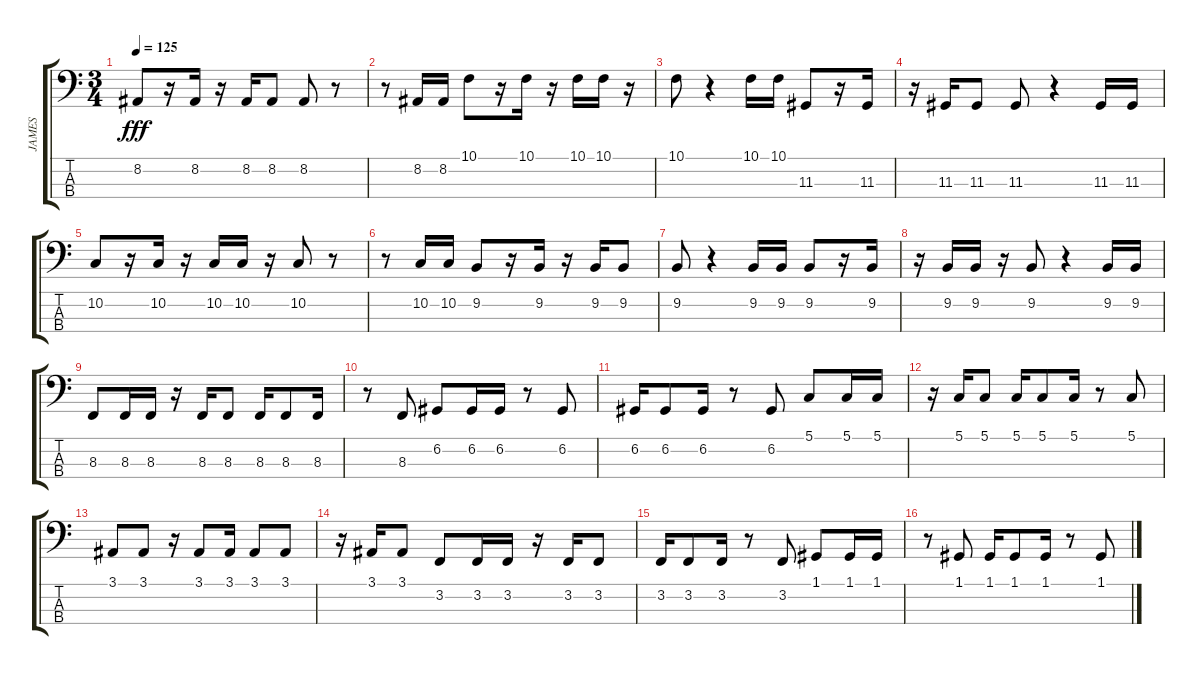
\track ("JAMES" "JAMES") {instrument distortionguitar}
\staff {score tabs}
\tuning (G1 D1 A0 E0) {hide}
\ts (3 4)
\tempo 125
\clef f4
\ks c
8.2.8{dy fff} r.16 8.2.16 r.16 8.2.16 8.2.8 8.2.8 r.8 |
r.8 8.2.16 8.2.16 10.1.8 r.16 10.1.16 r.16 10.1.16 10.1.16 r.16 |
10.1.8 r.4 10.1.16 10.1.16 11.3.8 r.16 11.3.16 |
r.16 11.3.16 11.3.8 11.3.8 r.4 11.3.16 11.3.16 |
10.2.8 r.16 10.2.16 r.16 10.2.16 10.2.16 r.16 10.2.8 r.8 |
r.8 10.2.16 10.2.16 9.2.8 r.16 9.2.16 r.16 9.2.16 9.2.8 |
9.2.8 r.4 9.2.16 9.2.16 9.2.8 r.16 9.2.16 |
r.16 9.2.16 9.2.16 r.16 9.2.8 r.4 9.2.16 9.2.16 |
8.3.8 8.3.16 8.3.16 r.16 8.3.16 8.3.8 8.3.16 8.3.8 8.3.16 |
r.8 8.3.8 6.2.8 6.2.16 6.2.16 r.8 6.2.8 |
6.2.16 6.2.8 6.2.16 r.8 6.2.8 5.1.8 5.1.16 5.1.16 |
r.16 5.1.16 5.1.8 5.1.16 5.1.8 5.1.16 r.8 5.1.8 |
3.1.8 3.1.8 r.16 3.1.8 3.1.16 3.1.8 3.1.8 |
r.16 3.1.16 3.1.8 3.2.8 3.2.16 3.2.16 r.16 3.2.16 3.2.8 |
3.2.16 3.2.8 3.2.16 r.8 3.2.8 1.1.8 1.1.16 1.1.16 |
r.8 1.1.8 1.1.16 1.1.8 1.1.16 r.8 1.1.8
